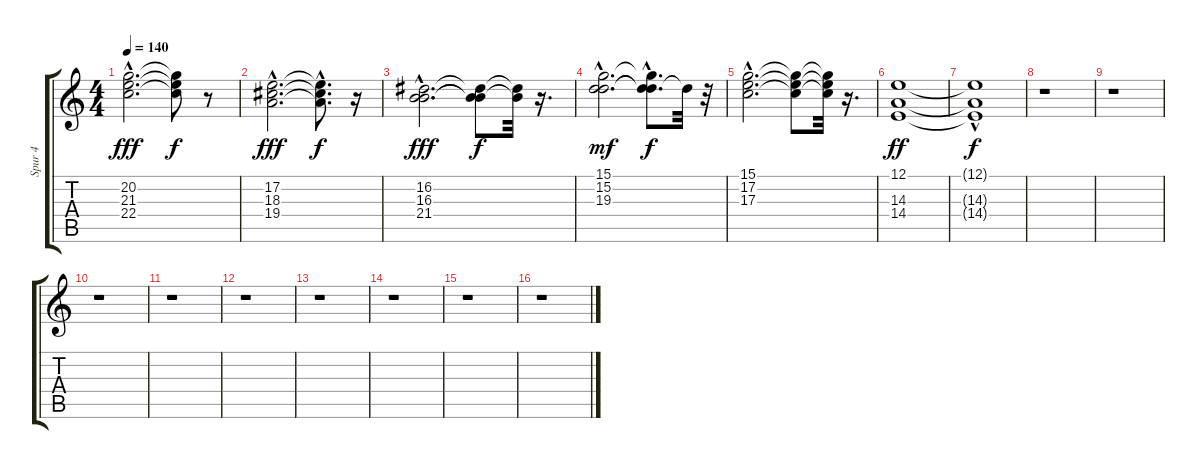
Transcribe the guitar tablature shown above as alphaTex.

\track ("Spur 4" "Spur 4") {instrument pad8sweep}
\staff {score tabs}
\tuning (E4 B3 G3 D3 A2 E2) {hide}
\ts (4 4)
\tempo 140
\clef g2
\ks c
(20.2{hac} 21.3{hac} 22.4{hac}).2{d dy fff} (20.2{t} 21.3{t} 22.4{t}).8{dy f} r.8 |
(17.2{hac} 18.3{hac} 19.4{hac}).2{d dy fff} (17.2{hac t} 18.3{hac t} 19.4{t}).8{d dy f} r.16 |
(16.2{hac} 16.3{hac} 21.4{hac}).2{d dy fff} (16.2{t} 16.3{t} 21.4{t}).8{dy f} (16.2{t} 21.4{t}).32 r.16{d} |
(15.1{hac} 15.2{hac} 19.3{hac}).2{d dy mf} (15.1{hac t} 15.2{hac t} 19.3{hac t}).8{d dy f} 15.2{t}.32 r.32 |
(15.1{hac} 17.2{hac} 17.3{hac}).2{d} (15.1{t} 17.2{t} 17.3{t}).8 (15.1{t} 17.2{t} 17.3{t}).32 r.16{d} |
(12.1 14.3 14.4).1{dy ff} |
(12.1{t} 14.3{hac t} 14.4{t}).1{dy f} |
r.1 |
r.1 |
r.1 |
r.1 |
r.1 |
r.1 |
r.1 |
r.1 |
r.1
